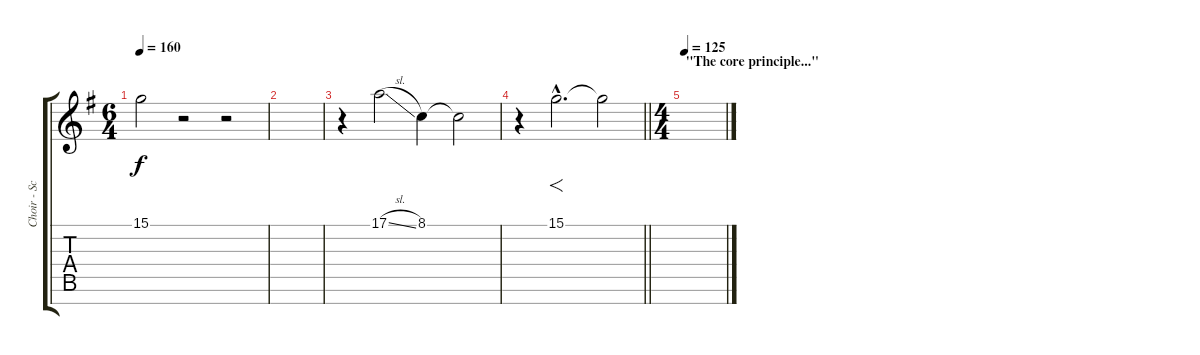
\track ("Choir - Schola Cantorum" "Choir - Sc") {instrument choiraahs}
\staff {score tabs}
\tuning (E4 B3 G3 D3 A2 E2 B1) {hide}
\ts (6 4)
\tempo 160
\clef g2
\ks g
15.1{t}.2{dy f} r.2 r.2 |
|
r.4{volume 13} 17.1{sl}.2 8.1.4{volume 5} 8.1{t}.2 |
\barLineRight lightlight
r.4{volume 13} 15.1{hac}.2{f d} 15.1{t}.2 |
\ts (4 4)
\section ("" "\"The core principle...\"")
\tempo 125
